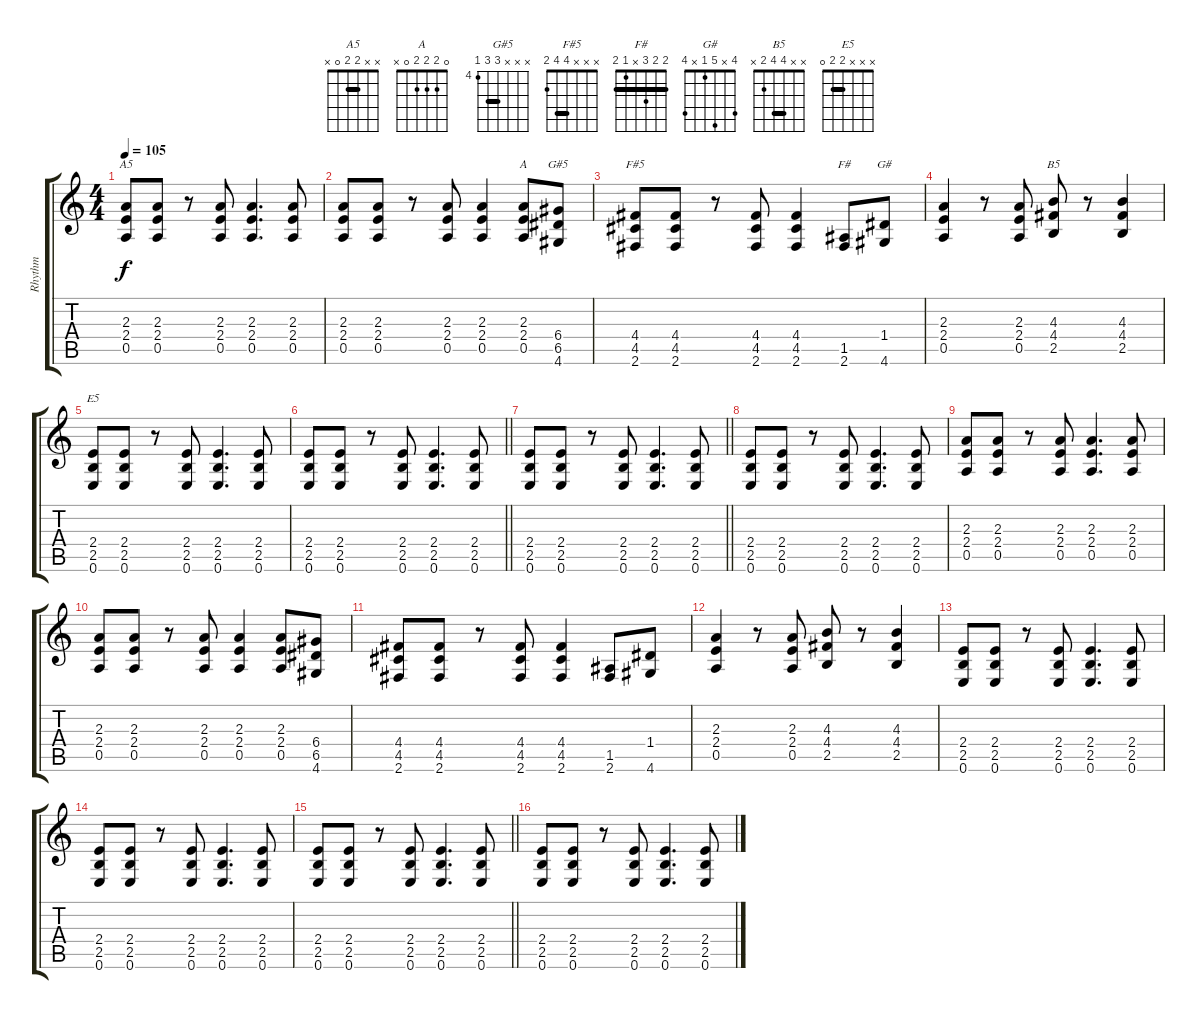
\track ("Rhythm" "Rhythm") {instrument overdrivenguitar}
\staff {score tabs}
\tuning (E4 B3 G3 D3 A2 E2) {hide}
\chord ("A5" x x 2 2 0 x) {barre 2}
\chord ("A" 0 2 2 2 0 x)
\chord ("G#5" x x x 6 6 4) {firstfret 4 barre 6}
\chord ("F#5" x x x 4 4 2) {barre 4}
\chord ("F#" 2 2 3 x 1 2) {barre 2}
\chord ("G#" 4 x 5 1 x 4)
\chord ("B5" x x 4 4 2 x) {barre 4}
\chord ("E5" x x x 2 2 0) {barre 2}
\ts (4 4)
\tempo 105
\clef g2
\ks c
(2.3 2.4 0.5).8{ch "A5" dy f} (2.3 2.4 0.5).8 r.8 (2.3 2.4 0.5).8 (2.3 2.4 0.5).4{d} (2.3 2.4 0.5).8 |
(2.3 2.4 0.5).8 (2.3 2.4 0.5).8 r.8 (2.3 2.4 0.5).8 (2.3 2.4 0.5).4 (2.3 2.4 0.5).8{ch "A"} (6.4 6.5 4.6).8{ch "G#5"} |
(4.4 4.5 2.6).8{ch "F#5"} (4.4 4.5 2.6).8 r.8 (4.4 4.5 2.6).8 (4.4 4.5 2.6).4 (1.5 2.6).8{ch "F#"} (1.4 4.6).8{ch "G#"} |
(2.3 2.4 0.5).4 r.8 (2.3 2.4 0.5).8 (4.3 4.4 2.5).8{ch "B5"} r.8 (4.3 4.4 2.5).4 |
(2.4 2.5 0.6).8{ch "E5"} (2.4 2.5 0.6).8 r.8 (2.4 2.5 0.6).8 (2.4 2.5 0.6).4{d} (2.4 2.5 0.6).8 |
\barLineRight lightlight
(2.4 2.5 0.6).8 (2.4 2.5 0.6).8 r.8 (2.4 2.5 0.6).8 (2.4 2.5 0.6).4{d} (2.4 2.5 0.6).8 |
\barLineRight lightlight
(2.4 2.5 0.6).8 (2.4 2.5 0.6).8 r.8 (2.4 2.5 0.6).8 (2.4 2.5 0.6).4{d} (2.4 2.5 0.6).8 |
(2.4 2.5 0.6).8 (2.4 2.5 0.6).8 r.8 (2.4 2.5 0.6).8 (2.4 2.5 0.6).4{d} (2.4 2.5 0.6).8 |
(2.3 2.4 0.5).8 (2.3 2.4 0.5).8 r.8 (2.3 2.4 0.5).8 (2.3 2.4 0.5).4{d} (2.3 2.4 0.5).8 |
(2.3 2.4 0.5).8 (2.3 2.4 0.5).8 r.8 (2.3 2.4 0.5).8 (2.3 2.4 0.5).4 (2.3 2.4 0.5).8 (6.4 6.5 4.6).8 |
(4.4 4.5 2.6).8 (4.4 4.5 2.6).8 r.8 (4.4 4.5 2.6).8 (4.4 4.5 2.6).4 (1.5 2.6).8 (1.4 4.6).8 |
(2.3 2.4 0.5).4 r.8 (2.3 2.4 0.5).8 (4.3 4.4 2.5).8 r.8 (4.3 4.4 2.5).4 |
(2.4 2.5 0.6).8 (2.4 2.5 0.6).8 r.8 (2.4 2.5 0.6).8 (2.4 2.5 0.6).4{d} (2.4 2.5 0.6).8 |
(2.4 2.5 0.6).8 (2.4 2.5 0.6).8 r.8 (2.4 2.5 0.6).8 (2.4 2.5 0.6).4{d} (2.4 2.5 0.6).8 |
\barLineRight lightlight
(2.4 2.5 0.6).8 (2.4 2.5 0.6).8 r.8 (2.4 2.5 0.6).8 (2.4 2.5 0.6).4{d} (2.4 2.5 0.6).8 |
(2.4 2.5 0.6).8 (2.4 2.5 0.6).8 r.8 (2.4 2.5 0.6).8 (2.4 2.5 0.6).4{d} (2.4 2.5 0.6).8
